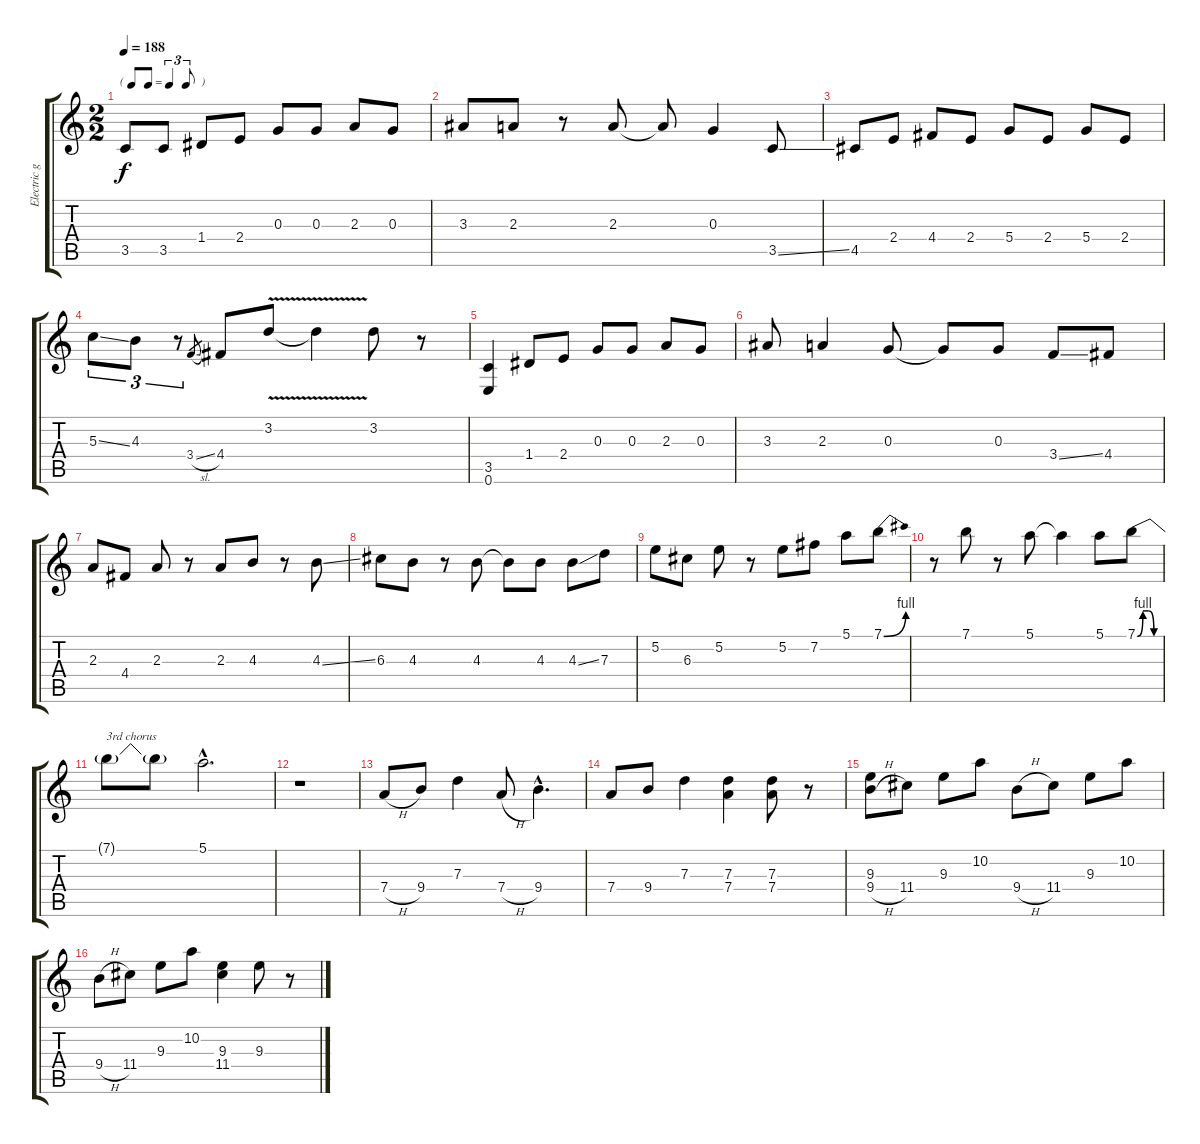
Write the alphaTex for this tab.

\track ("Electric guitar" "Electric g") {instrument electricguitarclean}
\staff {score tabs}
\tuning (E4 B3 G3 D3 A2 E2) {hide}
\ts (2 2)
\tf triplet8th
\tempo 188
\clef g2
\ks c
3.5{t}.8{dy f} 3.5.8 1.4.8 2.4.8 0.3.8 0.3.8 2.3.8 0.3.8 |
3.3.8 2.3.8 r.8 2.3.8 2.3{t}.8 0.3.4 3.5{ss}.8 |
4.5.8 2.4.8 4.4.8 2.4.8 5.4.8 2.4.8 5.4.8 2.4.8 |
5.3{ss}.8{tu (3 2)} 4.3.8{tu (3 2)} r.8{tu (3 2)} 3.4{sl}.8{gr} 4.4.8 3.2{v}.8 3.2{t}.4 3.2.8 r.8 |
(3.5 0.6).4 1.4.8 2.4.8 0.3.8 0.3.8 2.3.8 0.3.8 |
3.3.8 2.3.4 0.3.8 0.3{t}.8 0.3.8 3.4{ss}.8 4.4.8 |
2.3.8 4.4.8 2.3.8 r.8 2.3.8 4.3.8 r.8 4.3{ss}.8 |
6.3.8 4.3.8 r.8 4.3.8 4.3{t}.8 4.3.8 4.3{ss}.8 7.3.8 |
5.2.8 6.3.8 5.2.8 r.8 5.2.8 7.2.8 5.1.8 7.1{be (bend 0 0 60 4)}.8 |
r.8 7.1.8 r.8 5.1.8 5.1{t}.4 5.1.8 7.1{be (custom 0 0 15 4 30 4 45 0 60 0)}.8 |
7.1{t}.8{txt "3rd chorus"} 7.1{t}.8 5.1{hac}.2{d} |
r.1 |
7.4{h}.8 9.4.8 7.3.4 7.4{h}.8 9.4{hac}.4{d} |
7.4.8 9.4.8 7.3.4 (7.3 7.4).4 (7.3 7.4).8 r.8 |
(9.3 9.4{h}).8 11.4.8 9.3.8 10.2.8 9.4{h}.8 11.4.8 9.3.8 10.2.8 |
9.4{h}.8 11.4.8 9.3.8 10.2.8 (9.3 11.4).4 9.3.8 r.8
